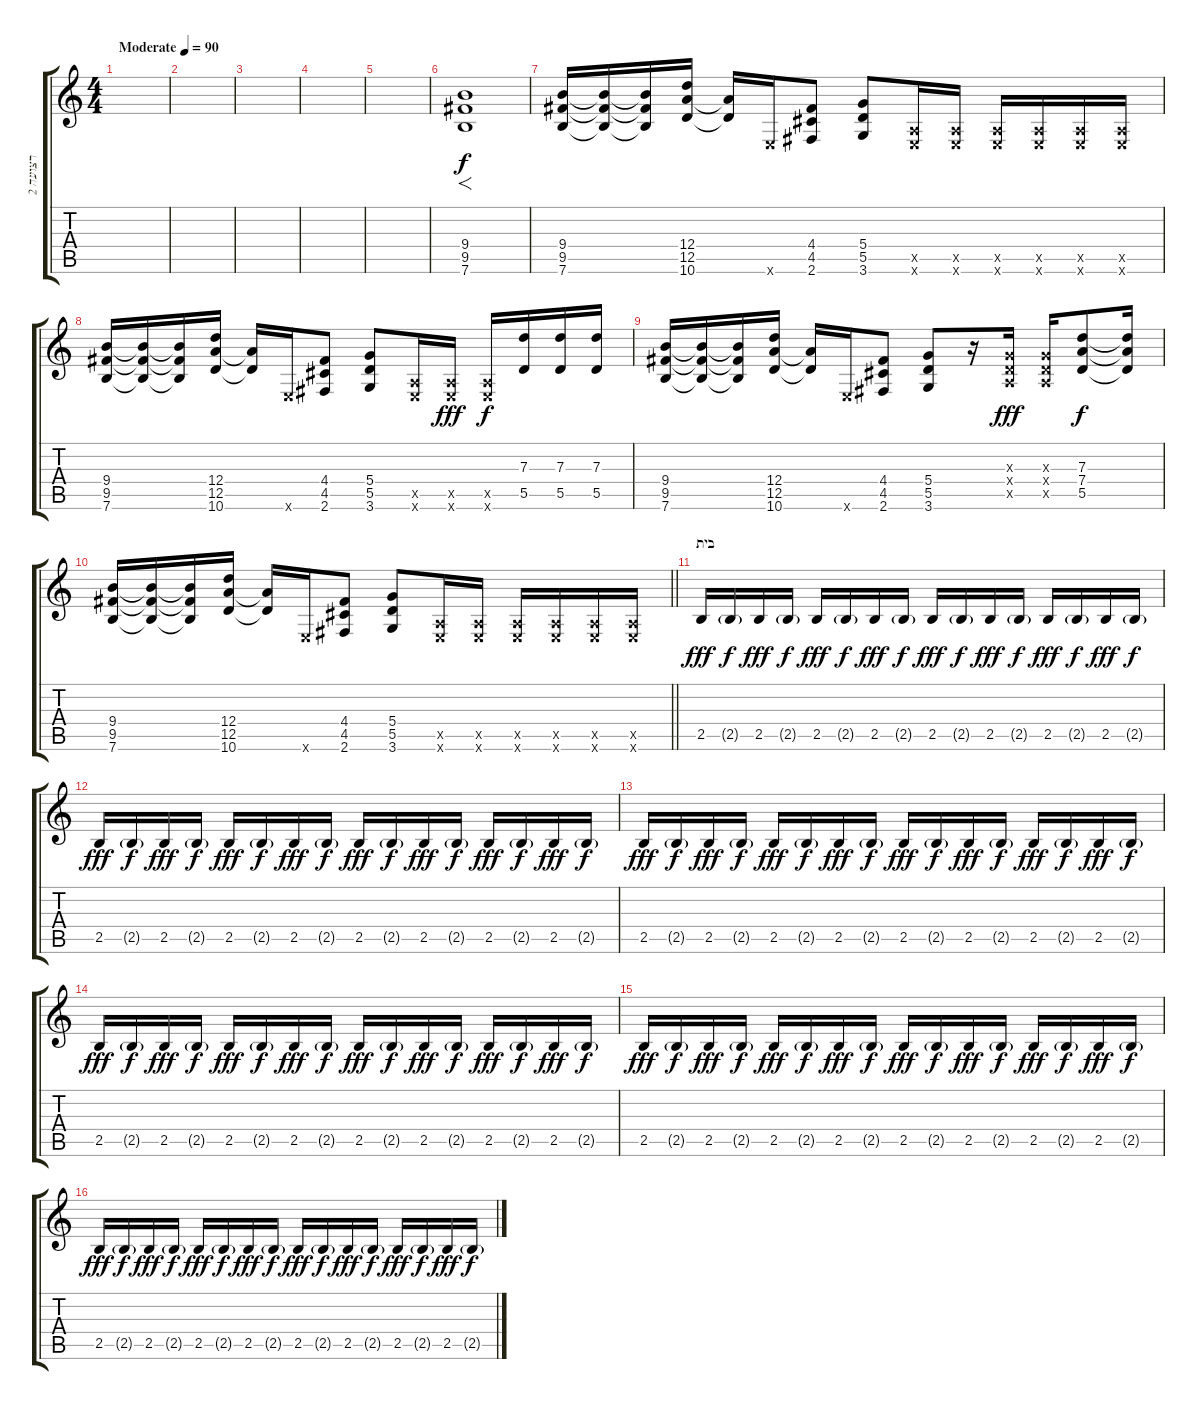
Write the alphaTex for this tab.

\track ("רצועה 2" "רצועה 2") {instrument distortionguitar}
\staff {score tabs}
\tuning (E4 B3 G3 D3 A2 E2) {hide}
\ts (4 4)
\tempo (90 "Moderate")
\clef g2
\ks c
|
|
|
|
|
(9.4 9.5 7.6).1{f} |
(9.4 9.5 7.6).16{volume 13 balance 8} (9.4{t} 9.5{t} 7.6{t}).16 (9.4{t} 9.5{t} 7.6{t}).16 (12.4 12.5 10.6).16 (12.5{t} 10.6{t}).16 0.6{x}.16 (4.4 4.5 2.6).8 (5.4 5.5 3.6).8 (0.5{x} 0.6{x}).16 (0.5{x} 0.6{x}).16 (0.5{x} 0.6{x}).16 (0.5{x} 0.6{x}).16 (0.5{x} 0.6{x}).16 (0.5{x} 0.6{x}).16 |
(9.4 9.5 7.6).16{volume 13 balance 8} (9.4{t} 9.5{t} 7.6{t}).16 (9.4{t} 9.5{t} 7.6{t}).16 (12.4 12.5 10.6).16 (12.5{t} 10.6{t}).16 0.6{x}.16 (4.4 4.5 2.6).8 (5.4 5.5 3.6).8 (0.5{x} 0.6{x}).16 (0.5{x} 0.6{x}).16{dy fff} (0.5{x} 0.6{x}).16{dy f} (7.3 5.5).16 (7.3 5.5).16 (7.3 5.5).16 |
(9.4 9.5 7.6).16 (9.4{t} 9.5{t} 7.6{t}).16 (9.4{t} 9.5{t} 7.6{t}).16 (12.4 12.5 10.6).16 (12.5{t} 10.6{t}).16 0.6{x}.16 (4.4 4.5 2.6).8 (5.4 5.5 3.6).8 r.16 (0.3{x} 0.4{x} 0.5{x}).16{dy fff} (0.3{x} 0.4{x} 0.5{x}).16 (7.3 7.4 5.5).8{dy f} (7.3{t} 7.4{t} 5.5{t}).16 |
\barLineRight lightlight
(9.4 9.5 7.6).16{volume 13 balance 8} (9.4{t} 9.5{t} 7.6{t}).16 (9.4{t} 9.5{t} 7.6{t}).16 (12.4 12.5 10.6).16 (12.5{t} 10.6{t}).16 0.6{x}.16 (4.4 4.5 2.6).8 (5.4 5.5 3.6).8 (0.5{x} 0.6{x}).16 (0.5{x} 0.6{x}).16 (0.5{x} 0.6{x}).16 (0.5{x} 0.6{x}).16 (0.5{x} 0.6{x}).16 (0.5{x} 0.6{x}).16 |
\section ("" "בית")
2.5.16{dy fff volume 9} 2.5{g}.16{dy f} 2.5.16{dy fff} 2.5{g}.16{dy f} 2.5.16{dy fff} 2.5{g}.16{dy f} 2.5.16{dy fff} 2.5{g}.16{dy f} 2.5.16{dy fff} 2.5{g}.16{dy f} 2.5.16{dy fff} 2.5{g}.16{dy f} 2.5.16{dy fff} 2.5{g}.16{dy f} 2.5.16{dy fff} 2.5{g}.16{dy f} |
2.5.16{dy fff} 2.5{g}.16{dy f} 2.5.16{dy fff} 2.5{g}.16{dy f} 2.5.16{dy fff} 2.5{g}.16{dy f} 2.5.16{dy fff} 2.5{g}.16{dy f} 2.5.16{dy fff} 2.5{g}.16{dy f} 2.5.16{dy fff} 2.5{g}.16{dy f} 2.5.16{dy fff} 2.5{g}.16{dy f} 2.5.16{dy fff} 2.5{g}.16{dy f} |
2.5.16{dy fff} 2.5{g}.16{dy f} 2.5.16{dy fff} 2.5{g}.16{dy f} 2.5.16{dy fff} 2.5{g}.16{dy f} 2.5.16{dy fff} 2.5{g}.16{dy f} 2.5.16{dy fff} 2.5{g}.16{dy f} 2.5.16{dy fff} 2.5{g}.16{dy f} 2.5.16{dy fff} 2.5{g}.16{dy f} 2.5.16{dy fff} 2.5{g}.16{dy f} |
2.5.16{dy fff} 2.5{g}.16{dy f} 2.5.16{dy fff} 2.5{g}.16{dy f} 2.5.16{dy fff} 2.5{g}.16{dy f} 2.5.16{dy fff} 2.5{g}.16{dy f} 2.5.16{dy fff} 2.5{g}.16{dy f} 2.5.16{dy fff} 2.5{g}.16{dy f} 2.5.16{dy fff} 2.5{g}.16{dy f} 2.5.16{dy fff} 2.5{g}.16{dy f} |
2.5.16{dy fff} 2.5{g}.16{dy f} 2.5.16{dy fff} 2.5{g}.16{dy f} 2.5.16{dy fff} 2.5{g}.16{dy f} 2.5.16{dy fff} 2.5{g}.16{dy f} 2.5.16{dy fff} 2.5{g}.16{dy f} 2.5.16{dy fff} 2.5{g}.16{dy f} 2.5.16{dy fff} 2.5{g}.16{dy f} 2.5.16{dy fff} 2.5{g}.16{dy f} |
2.5.16{dy fff} 2.5{g}.16{dy f} 2.5.16{dy fff} 2.5{g}.16{dy f} 2.5.16{dy fff} 2.5{g}.16{dy f} 2.5.16{dy fff} 2.5{g}.16{dy f} 2.5.16{dy fff} 2.5{g}.16{dy f} 2.5.16{dy fff} 2.5{g}.16{dy f} 2.5.16{dy fff} 2.5{g}.16{dy f} 2.5.16{dy fff} 2.5{g}.16{dy f}
